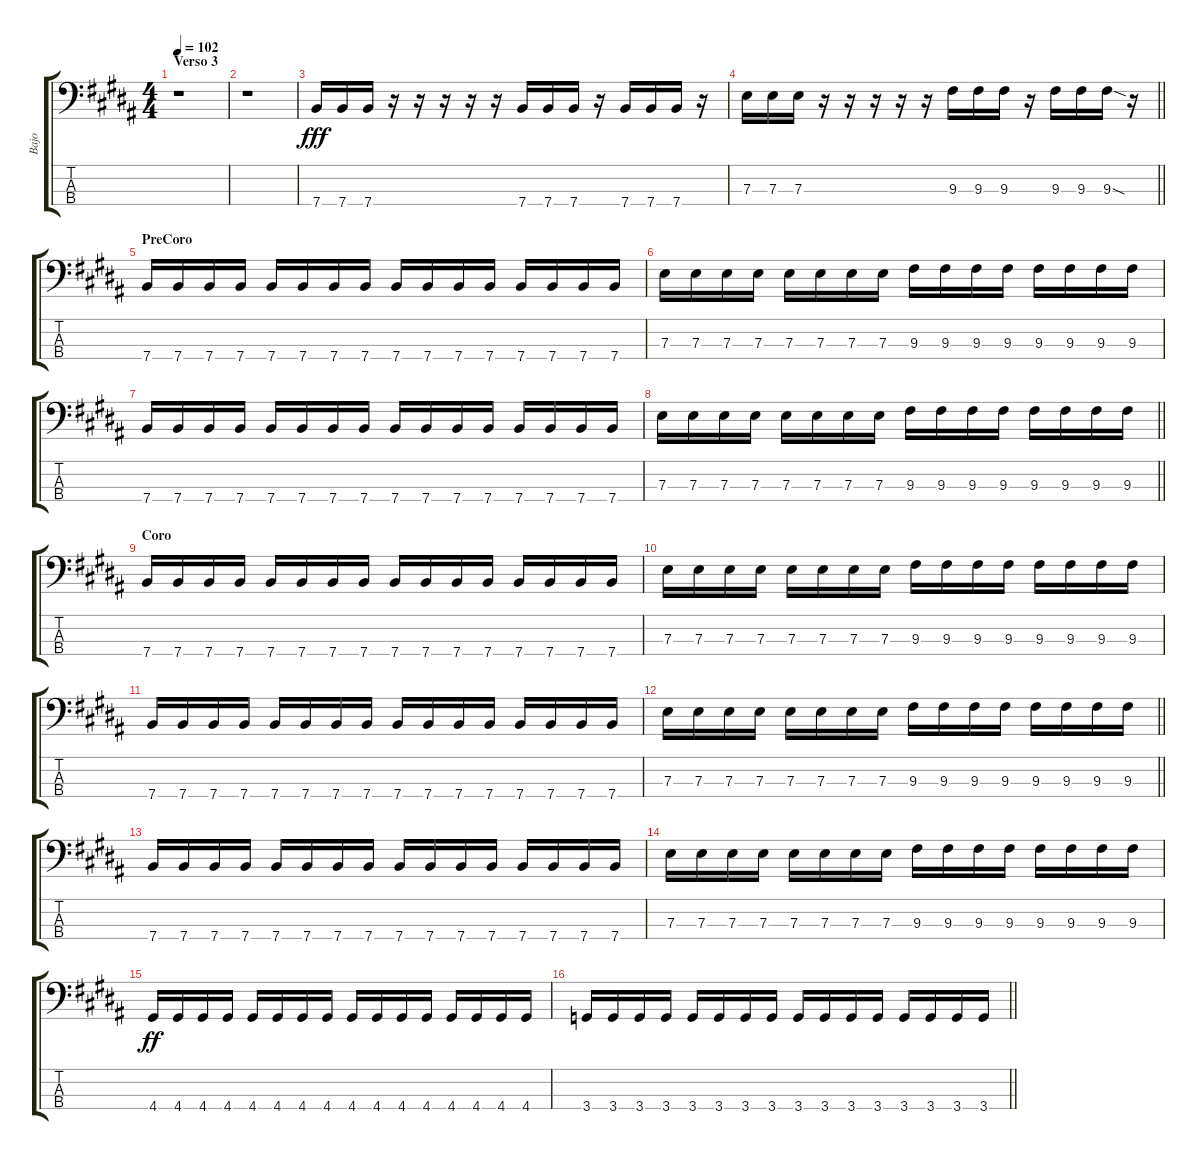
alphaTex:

\track ("Bajo" "Bajo") {instrument electricbasspick}
\staff {score tabs}
\tuning (G2 D2 A1 E1) {hide}
\ts (4 4)
\section ("" "Verso 3")
\tempo 102
\clef f4
\ks b
r.1{dy fff} |
r.1 |
7.4.16 7.4.16 7.4.16 r.16 r.16 r.16 r.16 r.16 7.4.16 7.4.16 7.4.16 r.16 7.4.16 7.4.16 7.4.16 r.16 |
\barLineRight lightlight
7.3.16 7.3.16 7.3.16 r.16 r.16 r.16 r.16 r.16 9.3.16 9.3.16 9.3.16 r.16 9.3.16 9.3.16 9.3{sod}.16 r.16 |
\section ("" "PreCoro")
7.4.16 7.4.16 7.4.16 7.4.16 7.4.16 7.4.16 7.4.16 7.4.16 7.4.16 7.4.16 7.4.16 7.4.16 7.4.16 7.4.16 7.4.16 7.4.16 |
7.3.16 7.3.16 7.3.16 7.3.16 7.3.16 7.3.16 7.3.16 7.3.16 9.3.16 9.3.16 9.3.16 9.3.16 9.3.16 9.3.16 9.3.16 9.3.16 |
7.4.16 7.4.16 7.4.16 7.4.16 7.4.16 7.4.16 7.4.16 7.4.16 7.4.16 7.4.16 7.4.16 7.4.16 7.4.16 7.4.16 7.4.16 7.4.16 |
\barLineRight lightlight
7.3.16 7.3.16 7.3.16 7.3.16 7.3.16 7.3.16 7.3.16 7.3.16 9.3.16 9.3.16 9.3.16 9.3.16 9.3.16 9.3.16 9.3.16 9.3.16 |
\section ("" "Coro")
7.4.16 7.4.16 7.4.16 7.4.16 7.4.16 7.4.16 7.4.16 7.4.16 7.4.16 7.4.16 7.4.16 7.4.16 7.4.16 7.4.16 7.4.16 7.4.16 |
7.3.16 7.3.16 7.3.16 7.3.16 7.3.16 7.3.16 7.3.16 7.3.16 9.3.16 9.3.16 9.3.16 9.3.16 9.3.16 9.3.16 9.3.16 9.3.16 |
7.4.16 7.4.16 7.4.16 7.4.16 7.4.16 7.4.16 7.4.16 7.4.16 7.4.16 7.4.16 7.4.16 7.4.16 7.4.16 7.4.16 7.4.16 7.4.16 |
\barLineRight lightlight
7.3.16 7.3.16 7.3.16 7.3.16 7.3.16 7.3.16 7.3.16 7.3.16 9.3.16 9.3.16 9.3.16 9.3.16 9.3.16 9.3.16 9.3.16 9.3.16 |
7.4.16 7.4.16 7.4.16 7.4.16 7.4.16 7.4.16 7.4.16 7.4.16 7.4.16 7.4.16 7.4.16 7.4.16 7.4.16 7.4.16 7.4.16 7.4.16 |
7.3.16 7.3.16 7.3.16 7.3.16 7.3.16 7.3.16 7.3.16 7.3.16 9.3.16 9.3.16 9.3.16 9.3.16 9.3.16 9.3.16 9.3.16 9.3.16 |
4.4.16{dy ff} 4.4.16 4.4.16 4.4.16 4.4.16 4.4.16 4.4.16 4.4.16 4.4.16 4.4.16 4.4.16 4.4.16 4.4.16 4.4.16 4.4.16 4.4.16 |
\barLineRight lightlight
3.4.16 3.4.16 3.4.16 3.4.16 3.4.16 3.4.16 3.4.16 3.4.16 3.4.16 3.4.16 3.4.16 3.4.16 3.4.16 3.4.16 3.4.16 3.4.16
